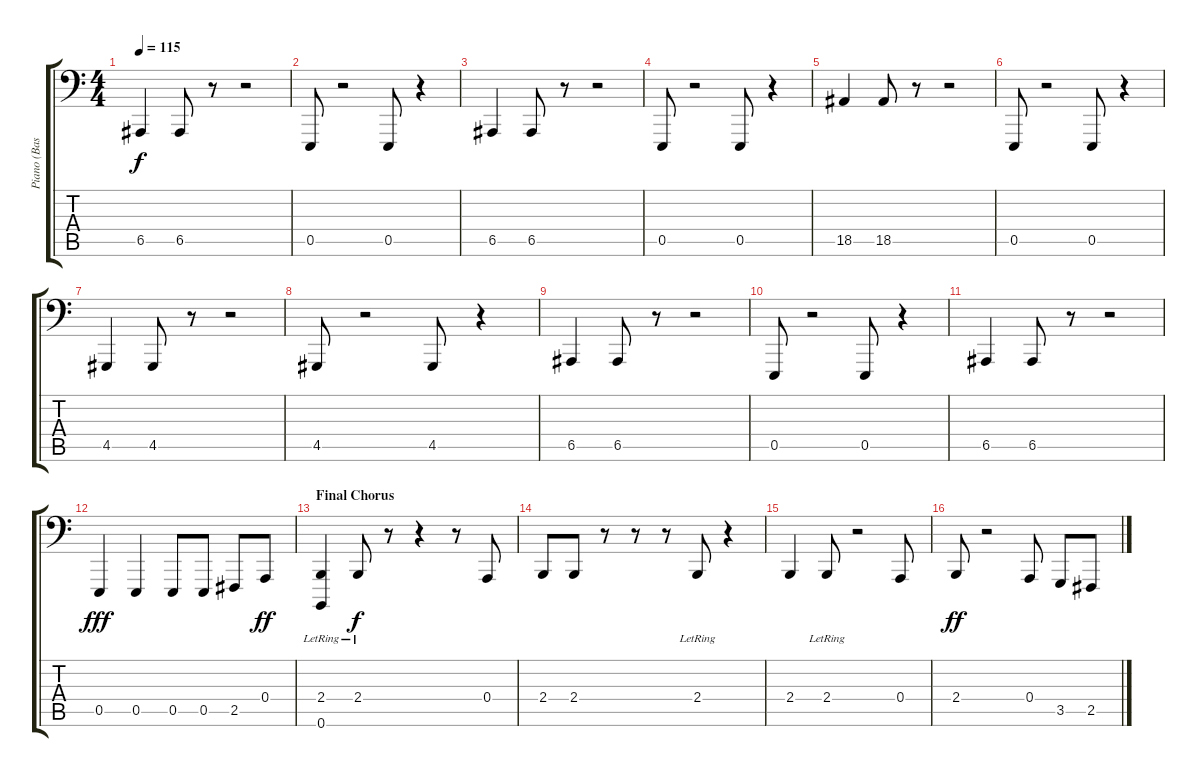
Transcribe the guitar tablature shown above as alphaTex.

\track ("Piano (Bass)" "Piano (Bas") {instrument brightacousticpiano}
\staff {score tabs}
\tuning (C3 G2 D2 A1 E1 B0) {hide}
\ts (4 4)
\tempo 115
\clef f4
\ks c
6.5.4{dy f} 6.5.8 r.8 r.2 |
0.5.8 r.2 0.5.8 r.4 |
6.5.4 6.5.8 r.8 r.2 |
0.5.8 r.2 0.5.8 r.4 |
18.5.4 18.5.8 r.8 r.2 |
0.5.8 r.2 0.5.8 r.4 |
4.5.4 4.5.8 r.8 r.2 |
4.5.8 r.2 4.5.8 r.4 |
6.5.4 6.5.8 r.8 r.2 |
0.5.8 r.2 0.5.8 r.4 |
6.5.4 6.5.8 r.8 r.2 |
0.5.4{dy fff} 0.5.4 0.5.8 0.5.8 2.5.8 0.4.8{dy ff volume 14} |
\section ("" "Final Chorus")
(2.4 0.6{lr}).4 2.4{lr}.8{dy f} r.8 r.4 r.8 0.4.8 |
2.4.8 2.4.8 r.8 r.8 r.8 2.4{lr}.8 r.4 |
2.4.4 2.4{lr}.8 r.2 0.4.8 |
2.4.8{dy ff} r.2 0.4.8 3.5.8 2.5.8
